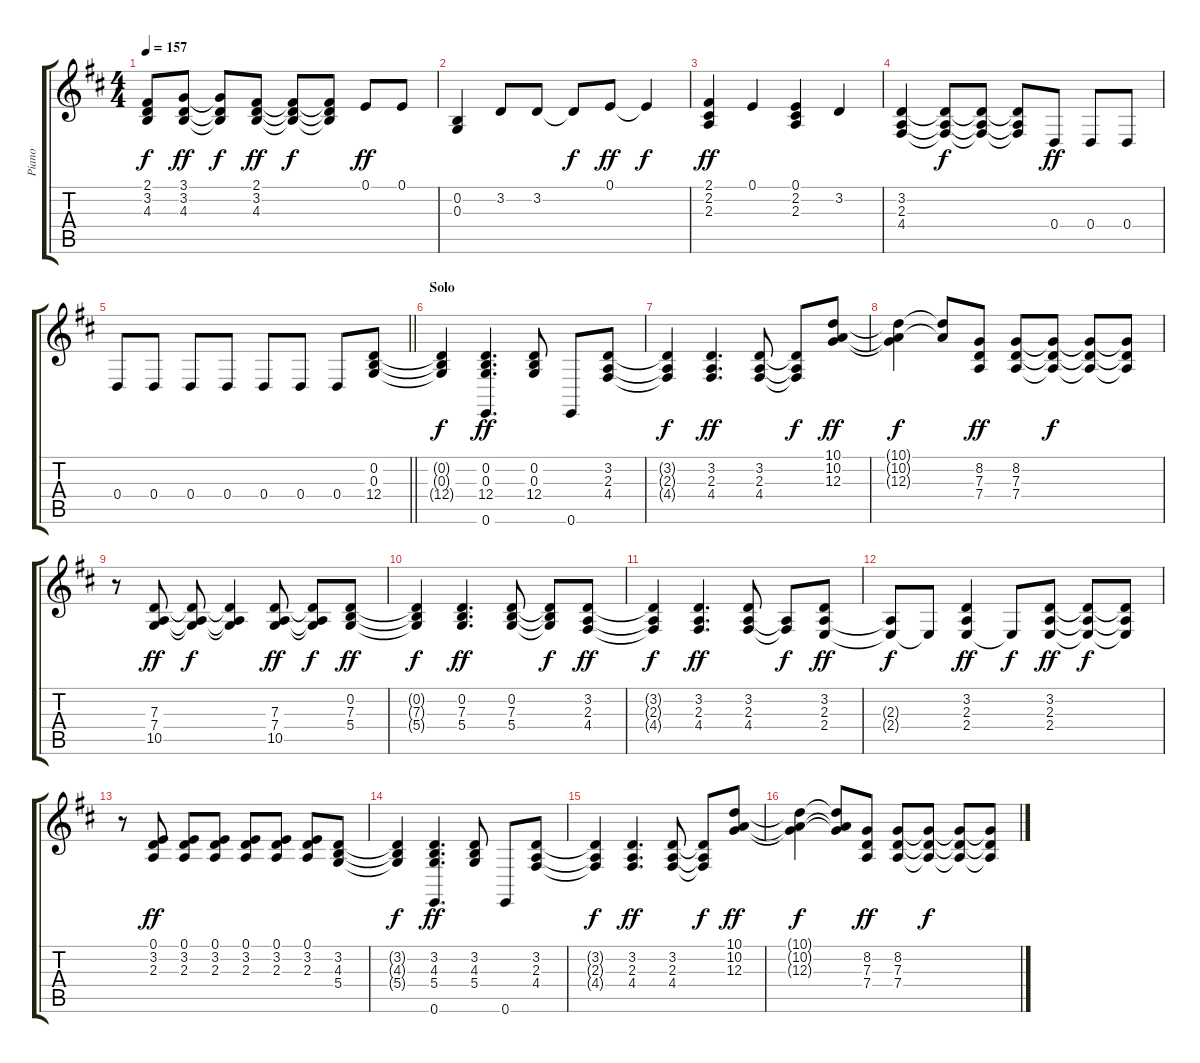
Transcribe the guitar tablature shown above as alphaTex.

\track ("Piano" "Piano") {instrument brightacousticpiano}
\staff {score tabs}
\tuning (E4 B3 G3 D3 A2 E2) {hide}
\ts (4 4)
\tempo 157
\clef g2
\ks d
(2.1{t} 3.2{t} 4.3{t}).8{dy f} (3.1 3.2 4.3).8{dy ff} (3.1{t} 3.2{t} 4.3{t}).8{dy f} (2.1 3.2 4.3).8{dy ff} (2.1{t} 3.2{t} 4.3{t}).8{dy f} (2.1{t} 3.2{t} 4.3{t}).8 0.1.8{dy ff} 0.1.8 |
(0.2 0.3).4 3.2.8 3.2.8 3.2{t}.8{dy f} 0.1.8{dy ff} 0.1{t}.4{dy f} |
(2.1 2.2 2.3).4{dy ff} 0.1.4 (0.1 2.2 2.3).4 3.2.4 |
(3.2 2.3 4.4).4 (3.2{t} 2.3{t} 4.4{t}).8{dy f} (3.2{t} 2.3{t} 4.4{t}).8 (3.2{t} 2.3{t} 4.4{t}).8 0.4.8{dy ff} 0.4.8 0.4.8 |
\barLineRight lightlight
0.4.8 0.4.8 0.4.8 0.4.8 0.4.8 0.4.8 0.4.8 (0.2 0.3 12.4).8 |
\section ("" "Solo")
(0.2{t} 0.3{t} 12.4{t}).4{dy f} (0.2 0.3 12.4 0.6).4{d dy ff} (0.2 0.3 12.4).8 0.6.8 (3.2 2.3 4.4).8 |
(3.2{t} 2.3{t} 4.4{t}).4{dy f} (3.2 2.3 4.4).4{d dy ff} (3.2 2.3 4.4).8 (3.2{t} 2.3{t} 4.4{t}).8{dy f} (10.1 10.2 12.3).8{dy ff} |
(10.1{t} 10.2{t} 12.3{t}).4{dy f} (10.1{t} 10.2{t}).8 (8.2 7.3 7.4).8{dy ff} (8.2 7.3 7.4).8 (8.2{t} 7.3{t} 7.4{t}).8{dy f} (8.2{t} 7.3{t} 7.4{t}).8 (8.2{t} 7.3{t} 7.4{t}).8 |
r.8 (7.3 7.4 10.5).8{dy ff} (7.3{t} 7.4{t} 10.5{t}).8{dy f} (7.3{t} 7.4{t} 10.5{t}).4 (7.3 7.4 10.5).8{dy ff} (7.3{t} 7.4{t} 10.5{t}).8{dy f} (0.2 7.3 5.4).8{dy ff} |
(0.2{t} 7.3{t} 5.4{t}).4{dy f} (0.2 7.3 5.4).4{d dy ff} (0.2 7.3 5.4).8 (0.2{t} 7.3{t} 5.4{t}).8{dy f} (3.2 2.3 4.4).8{dy ff} |
(3.2{t} 2.3{t} 4.4{t}).4{dy f} (3.2 2.3 4.4).4{d dy ff} (3.2 2.3 4.4).8 (2.3{t} 4.4{t}).8{dy f} (3.2 2.3 2.4).8{dy ff} |
(2.3{t} 2.4{t}).8{dy f} 2.4{t}.8 (3.2 2.3 2.4).4{dy ff} 2.4{t}.8{dy f} (3.2 2.3 2.4).8{dy ff} (3.2{t} 2.3{t} 2.4{t}).8{dy f} (3.2{t} 2.3{t} 2.4{t}).8 |
r.8 (0.1 3.2 2.3).8{dy ff} (0.1 3.2 2.3).8 (0.1 3.2 2.3).8 (0.1 3.2 2.3).8 (0.1 3.2 2.3).8 (0.1 3.2 2.3).8 (3.2 4.3 5.4).8 |
(3.2{t} 4.3{t} 5.4{t}).4{dy f} (3.2 4.3 5.4 0.6).4{d dy ff} (3.2 4.3 5.4).8 0.6.8 (3.2 2.3 4.4).8 |
(3.2{t} 2.3{t} 4.4{t}).4{dy f} (3.2 2.3 4.4).4{d dy ff} (3.2 2.3 4.4).8 (3.2{t} 2.3{t} 4.4{t}).8{dy f} (10.1 10.2 12.3).8{dy ff} |
(10.1{t} 10.2{t} 12.3{t}).4{dy f} (10.1{t} 10.2{t} 12.3{t}).8 (8.2 7.3 7.4).8{dy ff} (8.2 7.3 7.4).8 (8.2{t} 7.3{t} 7.4{t}).8{dy f} (8.2{t} 7.3{t} 7.4{t}).8 (8.2{t} 7.3{t} 7.4{t}).8
